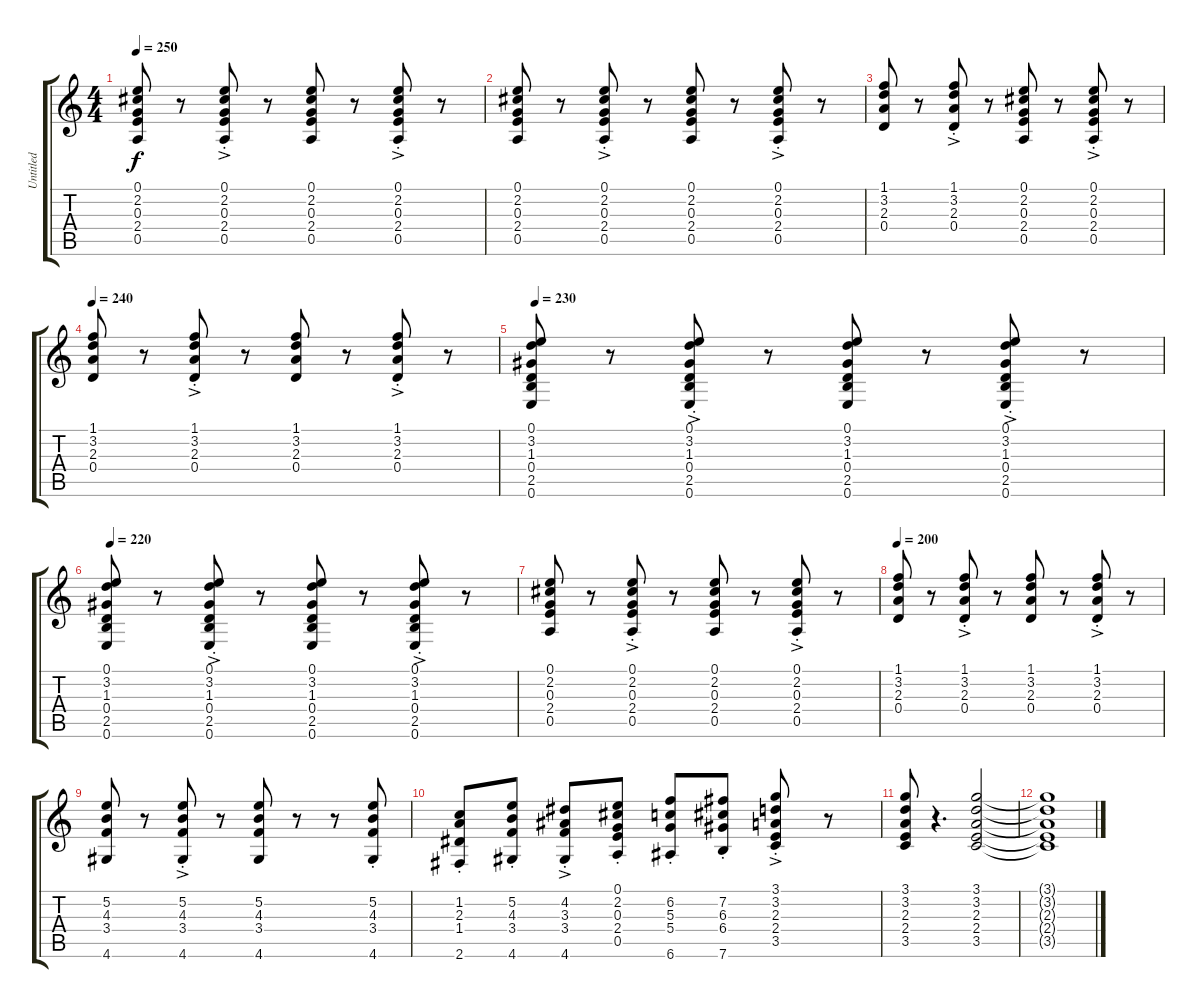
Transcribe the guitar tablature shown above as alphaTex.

\track ("Untitled" "Untitled") {instrument acousticguitarnylon}
\staff {score tabs}
\tuning (E4 B3 G3 D3 A2 E2) {hide}
\ts (4 4)
\tempo 250
\clef g2
\ks c
(0.1 2.2 0.3 2.4 0.5).8{dy f} r.8 (0.1{ac st} 2.2{ac st} 0.3{ac st} 2.4{ac st} 0.5{ac st}).8 r.8 (0.1 2.2 0.3 2.4 0.5).8 r.8 (0.1{ac st} 2.2{ac st} 0.3{ac st} 2.4{ac st} 0.5{ac st}).8 r.8 |
(0.1 2.2 0.3 2.4 0.5).8 r.8 (0.1{ac st} 2.2{ac st} 0.3{ac st} 2.4{ac st} 0.5{ac st}).8 r.8 (0.1 2.2 0.3 2.4 0.5).8 r.8 (0.1{ac st} 2.2{ac st} 0.3{ac st} 2.4{ac st} 0.5{ac st}).8 r.8 |
(1.1 3.2 2.3 0.4).8 r.8 (1.1{ac st} 3.2{ac st} 2.3{ac st} 0.4{ac st}).8 r.8 (0.1 2.2 0.3 2.4 0.5).8 r.8 (0.1{ac st} 2.2{ac st} 0.3{ac st} 2.4{ac st} 0.5{ac st}).8 r.8 |
\tempo 240
(1.1 3.2 2.3 0.4).8 r.8 (1.1{ac st} 3.2{ac st} 2.3{ac st} 0.4{ac st}).8 r.8 (1.1 3.2 2.3 0.4).8 r.8 (1.1{ac st} 3.2{ac st} 2.3{ac st} 0.4{ac st}).8 r.8 |
\tempo 230
(0.1 3.2 1.3 0.4 2.5 0.6).8 r.8 (0.1{ac st} 3.2{ac st} 1.3{ac st} 0.4{ac st} 2.5{ac st} 0.6{ac st}).8 r.8 (0.1 3.2 1.3 0.4 2.5 0.6).8 r.8 (0.1{ac st} 3.2{ac st} 1.3{ac st} 0.4{ac st} 2.5{ac st} 0.6{ac st}).8 r.8 |
\tempo 220
(0.1 3.2 1.3 0.4 2.5 0.6).8 r.8 (0.1{ac st} 3.2{ac st} 1.3{ac st} 0.4{ac st} 2.5{ac st} 0.6{ac st}).8 r.8 (0.1 3.2 1.3 0.4 2.5 0.6).8 r.8 (0.1{ac st} 3.2{ac st} 1.3{ac st} 0.4{ac st} 2.5{ac st} 0.6{ac st}).8 r.8 |
(0.1 2.2 0.3 2.4 0.5).8 r.8 (0.1{ac st} 2.2{ac st} 0.3{ac st} 2.4{ac st} 0.5{ac st}).8 r.8 (0.1 2.2 0.3 2.4 0.5).8 r.8 (0.1{ac st} 2.2{ac st} 0.3{ac st} 2.4{ac st} 0.5{ac st}).8 r.8 |
\tempo 200
(1.1 3.2 2.3 0.4).8 r.8 (1.1{ac st} 3.2{ac st} 2.3{ac st} 0.4{ac st}).8 r.8 (1.1 3.2 2.3 0.4).8 r.8 (1.1{ac st} 3.2{ac st} 2.3{ac st} 0.4{ac st}).8 r.8 |
(5.2 4.3 3.4 4.6).8 r.8 (5.2{ac st} 4.3{ac st} 3.4{ac st} 4.6{ac st}).8 r.8 (5.2 4.3 3.4 4.6).8 r.8 r.8 (5.2{st} 4.3{st} 3.4{st} 4.6{st}).8 |
(1.2{st} 2.3{st} 1.4{st} 2.6{st}).8 (5.2{st} 4.3{st} 3.4{st} 4.6{st}).8 (4.2{ac st} 3.3{ac st} 3.4{ac st} 4.6{ac st}).8 (0.1{st} 2.2{st} 0.3{st} 2.4{st} 0.5{st}).8 (6.2{st} 5.3{st} 5.4{st} 6.6{st}).8 (7.2{st} 6.3{st} 6.4{st} 7.6{st}).8 (3.1{ac st} 3.2{ac st} 2.3{ac st} 2.4{ac st} 3.5{ac st}).8 r.8 |
(3.1 3.2 2.3 2.4 3.5).8 r.4{d} (3.1 3.2 2.3 2.4 3.5).2 |
(3.1{t} 3.2{t} 2.3{t} 2.4{t} 3.5{t}).1
